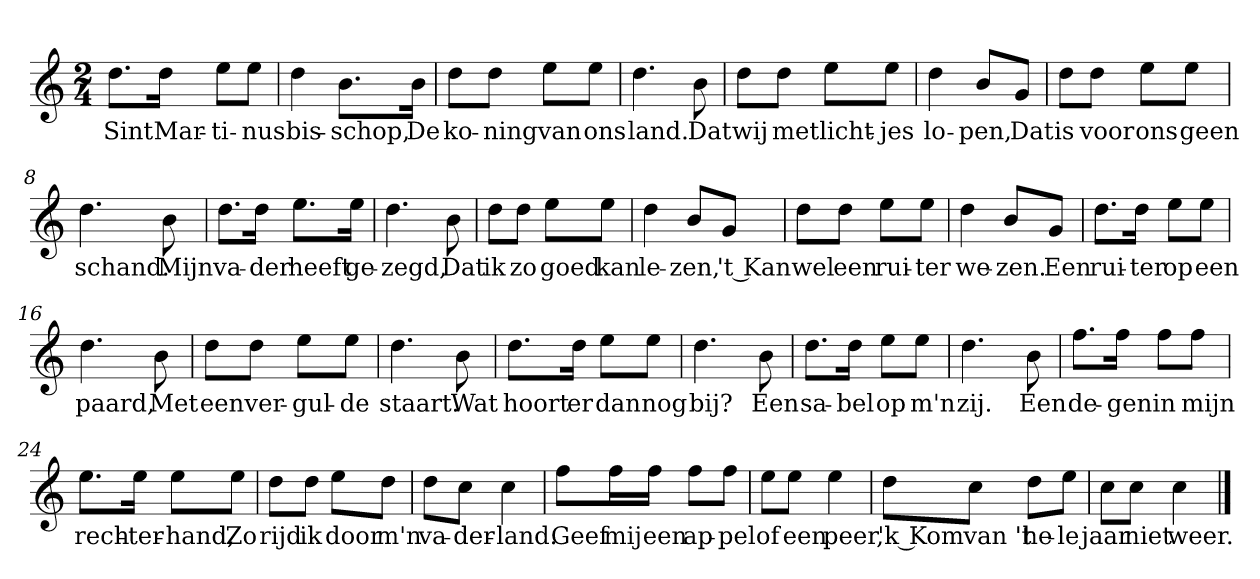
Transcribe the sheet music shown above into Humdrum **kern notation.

**kern	**text
*part1	*part1
*staff1	*staff1
*clefG2	*
*k[]	*
*C:	*
*M2/4	*
*MM120	*
=1	=1
8.dd\L	Sint
16dd\Jk	Mar-
8ee\L	-ti-
8ee\J	-nus
=2	=2
4dd	bis-
8.b\L	-schop,
16b\Jk	De
=3	=3
8dd\L	ko-
8dd\J	-ning
8ee\L	van
8ee\J	ons
=4	=4
4.dd	land.
8b	Dat
=5	=5
8dd\L	wij
8dd\J	met
8ee\L	licht-
8ee\J	-jes
=6	=6
4dd	lo-
8b/L	-pen,
8g/J	Dat
=7	=7
8dd\L	is
8dd\J	voor
8ee\L	ons
8ee\J	geen
=8	=8
4.dd	schand.
8b	Mijn
=9	=9
8.dd\L	va-
16dd\Jk	-der
8.ee\L	heeft
16ee\Jk	ge-
=10	=10
4.dd	-zegd,
8b	Dat
=11	=11
8dd\L	ik
8dd\J	zo
8ee\L	goed
8ee\J	kan
=12	=12
4dd	le-
8b/L	-zen,
8g/J	't Kan
=13	=13
8dd\L	wel
8dd\J	een
8ee\L	rui-
8ee\J	-ter
=14	=14
4dd	we-
8b/L	-zen.
8g/J	Een
=15	=15
8.dd\L	rui-
16dd\Jk	-ter
8ee\L	op
8ee\J	een
=16	=16
4.dd	paard,
8b	Met
=17	=17
8dd\L	een
8dd\J	ver-
8ee\L	-gul-
8ee\J	-de
=18	=18
4.dd	staart.
8b	Wat
=19	=19
8.dd\L	hoort
16dd\Jk	er
8ee\L	dan
8ee\J	nog
=20	=20
4.dd	bij?
8b	Een
=21	=21
8.dd\L	sa-
16dd\Jk	-bel
8ee\L	op
8ee\J	m'n
=22	=22
4.dd	zij.
8b	Een
=23	=23
8.ff\L	de-
16ff\Jk	-gen
8ff\L	in
8ff\J	mijn
=24	=24
8.ee\L	rech-
16ee\Jk	-ter-
8ee\L	-hand,
8ee\J	Zo
=25	=25
8dd\L	rijd
8dd\J	ik
8ee\L	door
8dd\J	m'n
=26	=26
8dd\L	va-
8cc\J	-der-
4cc	-land.
=27	=27
8ff\L	Geef
16ff\L	mij
16ff\JJ	een
8ff\L	ap-
8ff\J	-pel
=28	=28
8ee\L	of
8ee\J	een
4ee	peer,
=29	=29
8dd\L	'k Kom
8cc\J	van 't
8dd\L	he-
8ee\J	-le
=30	=30
8cc\L	jaar
8cc\J	niet
4cc	weer.
==	==
*-	*-
